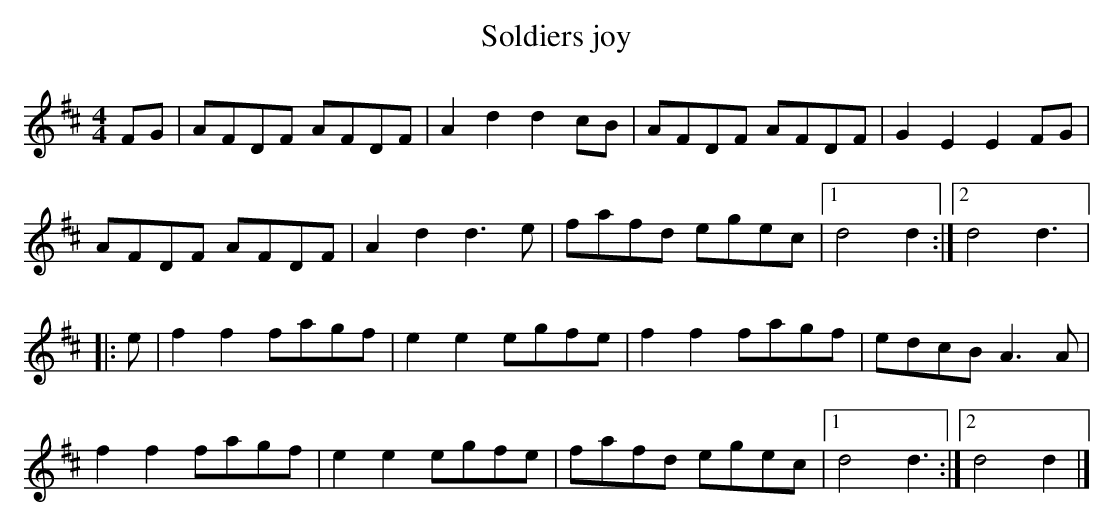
X:1
T:Soldiers joy
L:1/8
M:4/4
K:D
FG|AFDF AFDF|A2d2 d2cB|AFDF AFDF|G2E2 E2FG|
AFDF AFDF|A2d2 d3e|fafd egec|1d4 d2 :|2 d4 d3|:
e|f2f2 fagf|e2e2 egfe|f2f2 fagf|edcB A3A|
f2f2 fagf|e2e2 egfe|fafd egec|1 d4 d3:|2 d4 d2|]
